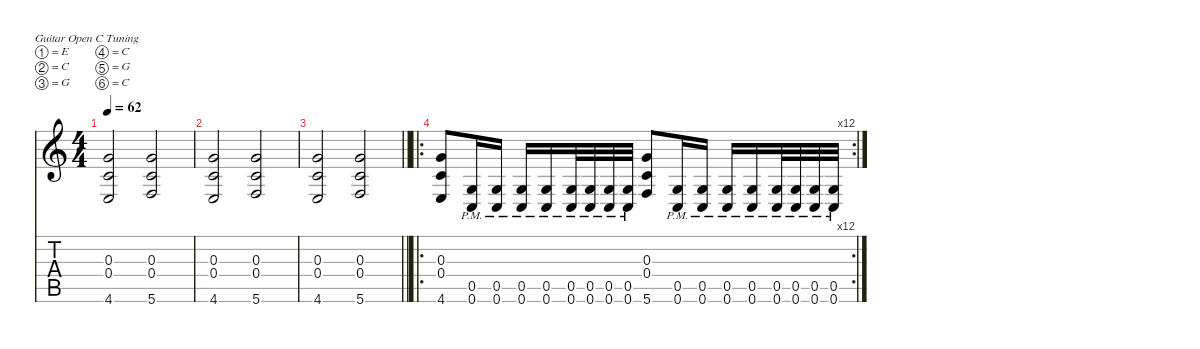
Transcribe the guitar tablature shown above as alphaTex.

\defaultSystemsLayout 4
\hideDynamics
\bracketExtendMode nobrackets
\singleTrackTrackNamePolicy hidden
\multiTrackTrackNamePolicy hidden
\firstSystemTrackNameMode fullname
\otherSystemsTrackNameOrientation horizontal
\track ("Guitar 1" "dist.guit.") {instrument distortionguitar}
\staff {score tabs}
\tuning (E4 C4 G3 C3 G2 C2)
\ts (4 4)
\tempo 62
\clef g2
\ks c
(0.3 0.4 4.6).2{dy f beam Up} (0.3 0.4 5.6).2{beam Up} |
(0.3 0.4 4.6).2{beam Up} (0.3 0.4 5.6).2{beam Up} |
\barLineRight lightlight
(0.3 0.4 4.6).2{beam Up} (0.3 0.4 5.6).2{beam Up} |
\ro
\rc 12
(0.3 0.4 4.6).8{beam Up} (0.5{pm} 0.6{pm}).16{beam Up} (0.5{pm} 0.6{pm}).16{beam Up} (0.5{pm} 0.6{pm}).16{beam Up} (0.5{pm} 0.6{pm}).16{beam Up} (0.5{pm} 0.6{pm}).32{beam Up} (0.5{pm} 0.6{pm}).32{beam Up} (0.5{pm} 0.6{pm}).32{beam Up} (0.5{pm} 0.6{pm}).32{beam Up} (0.3 0.4 5.6).8{beam Up} (0.5{pm} 0.6{pm}).16{beam Up} (0.5{pm} 0.6{pm}).16{beam Up} (0.5{pm} 0.6{pm}).16{beam Up} (0.5{pm} 0.6{pm}).16{beam Up} (0.5{pm} 0.6{pm}).32{beam Up} (0.5{pm} 0.6{pm}).32{beam Up} (0.5{pm} 0.6{pm}).32{beam Up} (0.5{pm} 0.6{pm}).32{beam Up}
